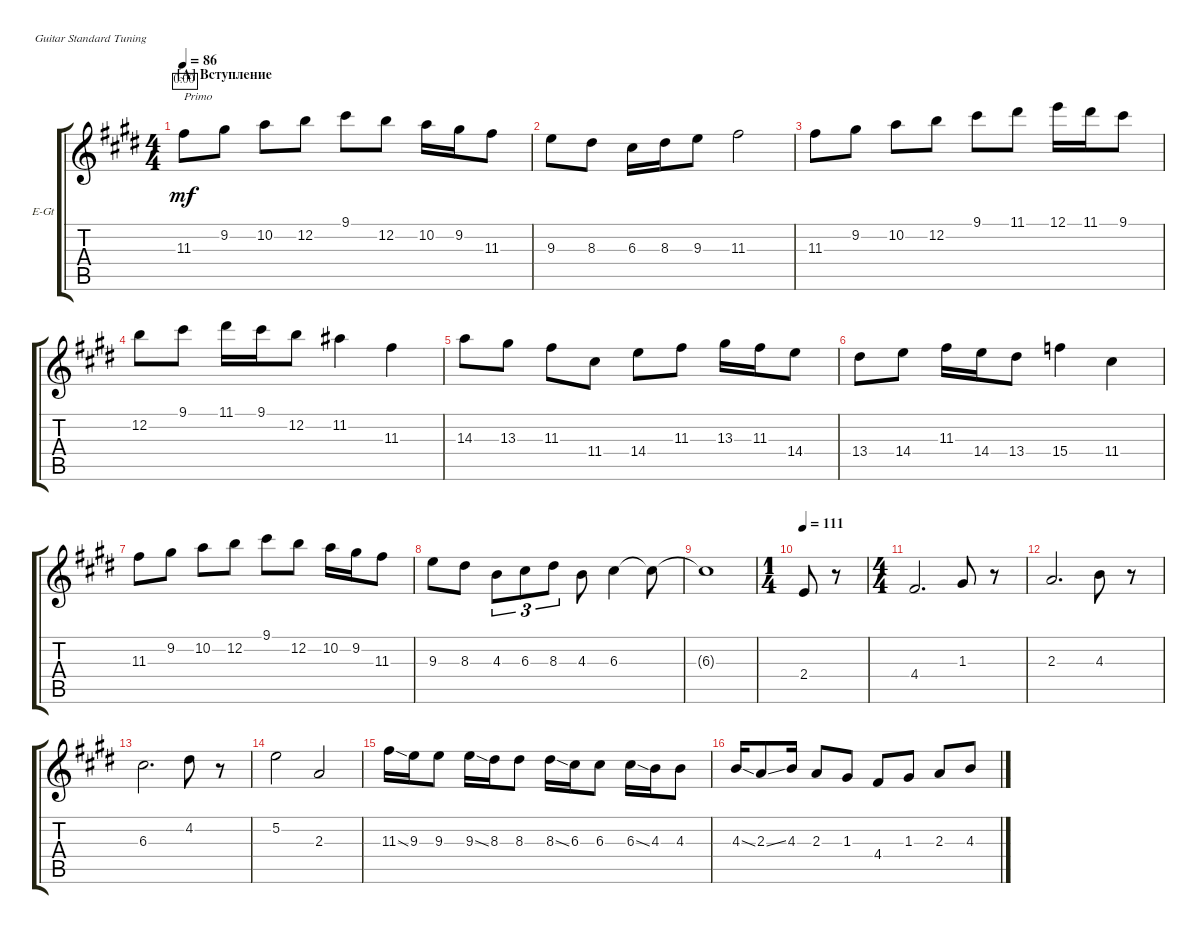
\defaultSystemsLayout 4
\bracketExtendMode groupsimilarinstruments
\firstSystemTrackNameOrientation horizontal
\otherSystemsTrackNameOrientation horizontal
\track ("Electric Guitar" "E-Gt") {multiBarRest instrument distortionguitar}
\staff {score tabs}
\tuning (E4 B3 G3 D3 A2 E2)
\ts (4 4)
\section ("A" "Вступление")
\tempo 86
\clef g2
\ks e
11.3.8{txt "Primo" dy mf instrument distortionguitar timer} 9.2.8 10.2.8 12.2.8 9.1.8 12.2.8 10.2.16 9.2.16 11.3.8 |
9.3.8 8.3.8 6.3.16 8.3.16 9.3.8 11.3.2 |
11.3.8 9.2.8 10.2.8 12.2.8 9.1.8 11.1.8 12.1.16 11.1.16 9.1.8 |
12.2.8 9.1.8 11.1.16 9.1.16 12.2.8 11.2.4 11.3.4 |
14.3.8 13.3.8 11.3.8 11.4.8 14.4.8 11.3.8 13.3.16 11.3.16 14.4.8 |
13.4.8 14.4.8 11.3.16 14.4.16 13.4.8 15.4.4 11.4.4 |
11.3.8 9.2.8 10.2.8 12.2.8 9.1.8 12.2.8 10.2.16 9.2.16 11.3.8 |
9.3.8 8.3.8 4.3.8{tu (3 2)} 6.3.8{tu (3 2)} 8.3.8{tu (3 2)} 4.3.8 6.3.4 6.3{t}.8 |
6.3{t}.1 |
\ts (1 4)
\tempo 111
2.4.8 r.8 |
\ts (4 4)
4.4.2{d} 1.3.8 r.8 |
2.3.2{d} 4.3.8 r.8 |
6.3.2{d} 4.2.8 r.8 |
5.2.2 2.3.2 |
11.3{ss}.16 9.3.16 9.3.8 9.3{ss}.16 8.3.16 8.3.8 8.3{ss}.16 6.3.16 6.3.8 6.3{ss}.16 4.3.16 4.3.8 |
4.3{ss}.16 2.3{ss}.8 4.3.16 2.3.8 1.3.8 4.4.8 1.3.8 2.3.8 4.3.8
